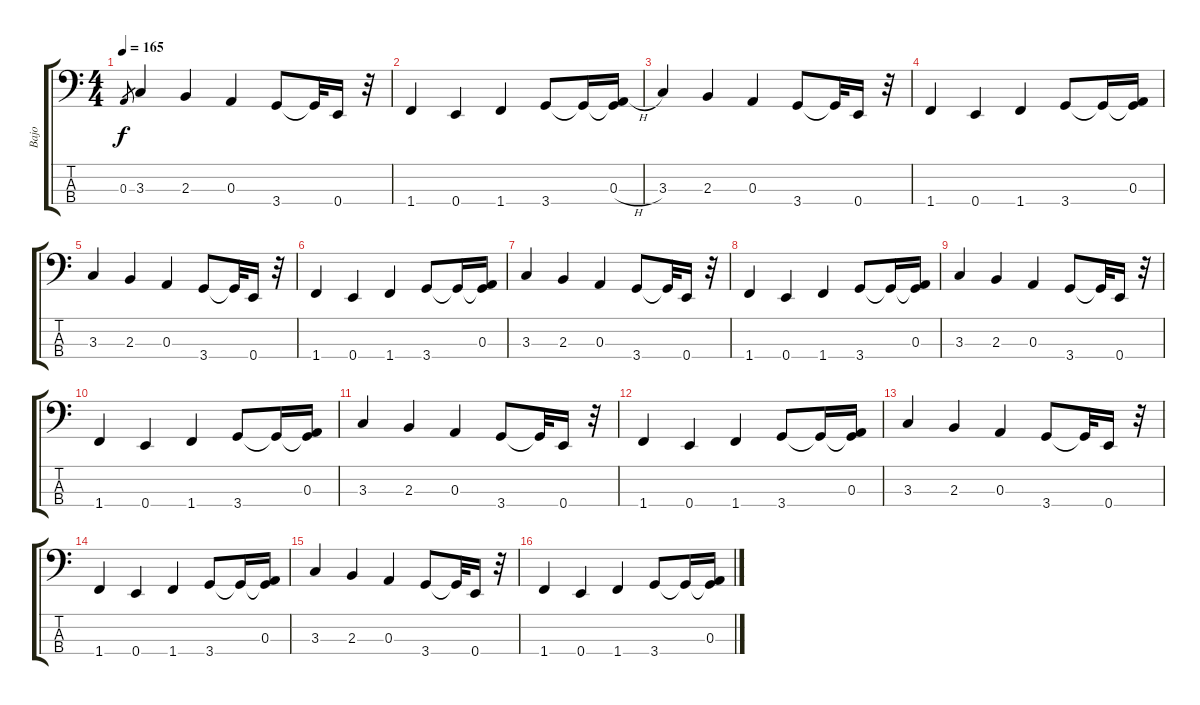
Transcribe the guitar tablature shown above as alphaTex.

\track ("Bajo" "Bajo") {instrument electricbassfinger}
\staff {score tabs}
\tuning (G2 D2 A1 E1) {hide}
\ts (4 4)
\tempo 165
\clef f4
\ks c
0.3.8{gr dy f instrument electricbassfinger} 3.3.4 2.3.4 0.3.4 3.4.8 3.4{t}.32 0.4.16 r.32 |
1.4.4 0.4.4 1.4.4 3.4.8 3.4{t}.16 (0.3{h} 3.4{t}).16 |
3.3.4 2.3.4 0.3.4 3.4.8 3.4{t}.32 0.4.16 r.32 |
1.4.4 0.4.4 1.4.4 3.4.8 3.4{t}.16 (0.3 3.4{t}).16 |
3.3.4 2.3.4 0.3.4 3.4.8 3.4{t}.32 0.4.16 r.32 |
1.4.4 0.4.4 1.4.4 3.4.8 3.4{t}.16 (0.3 3.4{t}).16 |
3.3.4 2.3.4 0.3.4 3.4.8 3.4{t}.32 0.4.16 r.32 |
1.4.4 0.4.4 1.4.4 3.4.8 3.4{t}.16 (0.3 3.4{t}).16 |
3.3.4 2.3.4 0.3.4 3.4.8 3.4{t}.32 0.4.16 r.32 |
1.4.4 0.4.4 1.4.4 3.4.8 3.4{t}.16 (0.3 3.4{t}).16 |
3.3.4 2.3.4 0.3.4 3.4.8 3.4{t}.32 0.4.16 r.32 |
1.4.4 0.4.4 1.4.4 3.4.8 3.4{t}.16 (0.3 3.4{t}).16 |
3.3.4 2.3.4 0.3.4 3.4.8 3.4{t}.32 0.4.16 r.32 |
1.4.4 0.4.4 1.4.4 3.4.8 3.4{t}.16 (0.3 3.4{t}).16 |
3.3.4 2.3.4 0.3.4 3.4.8 3.4{t}.32 0.4.16 r.32 |
1.4.4 0.4.4 1.4.4 3.4.8 3.4{t}.16 (0.3 3.4{t}).16
